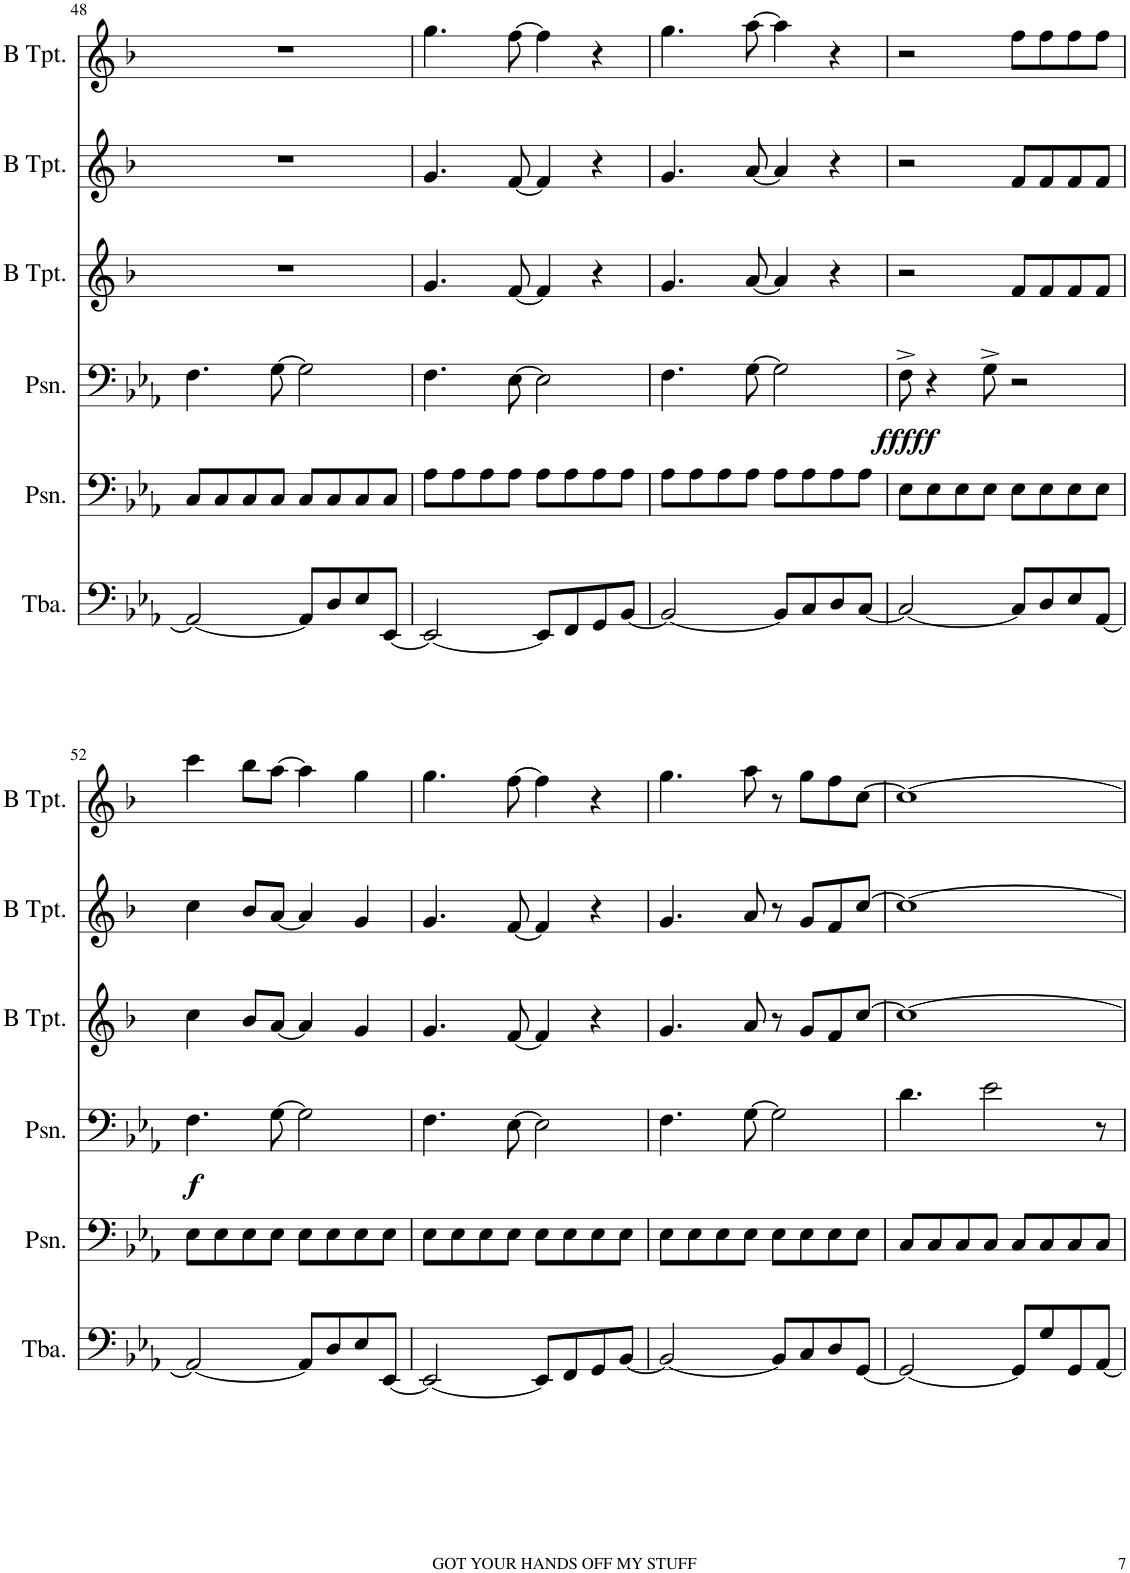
**kern	**kern	**kern	**dynam	**kern	**kern	**kern
*part6	*part5	*part4	*part4	*part3	*part2	*part1
*staff6	*staff5	*staff4	*staff4	*staff3	*staff2	*staff1
*I"Tuba	*I"Posaune	*I"Posaune	*	*I"Trompete in B	*I"Trompete in B	*I"Trompete in B
*I'Tba.	*I'Psn.	*I'Psn.	*	*	*	*
!!LO:PB:g=z
*clefF4	*clefF4	*clefF4	*	*clefG2	*clefG2	*clefG2
*	*	*	*	*Trd1c2	*Trd1c2	*Trd1c2
*k[b-e-a-]	*k[b-e-a-]	*k[b-e-a-]	*	*k[b-]	*k[b-]	*k[b-]
*M4/4	*M4/4	*M4/4	*	*M4/4	*M4/4	*M4/4
=48	=48	=48	=48	=48	=48	=48
2AA-/_	8C/L	4.F\	.	1r	1r	1r
.	8C/	.	.	.	.	.
.	8C/	.	.	.	.	.
.	8C/J	[8G\	.	.	.	.
8AA-/L]	8C/L	2G\]	.	.	.	.
8D/	8C/	.	.	.	.	.
8E-/	8C/	.	.	.	.	.
[8EE-/J	8C/J	.	.	.	.	.
=49	=49	=49	=49	=49	=49	=49
2EE-/_	8A-\L	4.F\	.	4.g/	4.g/	4.gg\
.	8A-\	.	.	.	.	.
.	8A-\	.	.	.	.	.
.	8A-\J	[8E-\	.	[8f/	[8f/	[8ff\
8EE-/L]	8A-\L	2E-\]	.	4f/]	4f/]	4ff\]
8FF/	8A-\	.	.	.	.	.
8GG/	8A-\	.	.	4r	4r	4r
[8BB-/J	8A-\J	.	.	.	.	.
=50	=50	=50	=50	=50	=50	=50
2BB-/_	8A-\L	4.F\	.	4.g/	4.g/	4.gg\
.	8A-\	.	.	.	.	.
.	8A-\	.	.	.	.	.
.	8A-\J	[8G\	.	[8a/	[8a/	[8aa\
8BB-/L]	8A-\L	2G\]	.	4a/]	4a/]	4aa\]
8C/	8A-\	.	.	.	.	.
8D/	8A-\	.	.	4r	4r	4r
[8C/J	8A-\J	.	.	.	.	.
=51	=51	=51	=51	=51	=51	=51
!	!	!	!LO:DY:b	!	!	!
2C/_	8E-\L	8F^\	fffff	2r	2r	2r
.	8E-\	4r	.	.	.	.
.	8E-\	.	.	.	.	.
.	8E-\J	8G^\	.	.	.	.
8C/L]	8E-\L	2r	.	8f/L	8f/L	8ff\L
8D/	8E-\	.	.	8f/	8f/	8ff\
8E-/	8E-\	.	.	8f/	8f/	8ff\
[8AA-/J	8E-\J	.	.	8f/J	8f/J	8ff\J
!!LO:LB:g=z
=52	=52	=52	=52	=52	=52	=52
!	!	!	!LO:DY:b	!	!	!
2AA-/_	8E-\L	4.F\	f	4cc\	4cc\	4ccc\
.	8E-\	.	.	.	.	.
.	8E-\	.	.	8b-/L	8b-/L	8bb-\L
.	8E-\J	[8G\	.	[8a/J	[8a/J	[8aa\J
8AA-/L]	8E-\L	2G\]	.	4a/]	4a/]	4aa\]
8D/	8E-\	.	.	.	.	.
8E-/	8E-\	.	.	4g/	4g/	4gg\
[8EE-/J	8E-\J	.	.	.	.	.
=53	=53	=53	=53	=53	=53	=53
2EE-/_	8E-\L	4.F\	.	4.g/	4.g/	4.gg\
.	8E-\	.	.	.	.	.
.	8E-\	.	.	.	.	.
.	8E-\J	[8E-\	.	[8f/	[8f/	[8ff\
8EE-/L]	8E-\L	2E-\]	.	4f/]	4f/]	4ff\]
8FF/	8E-\	.	.	.	.	.
8GG/	8E-\	.	.	4r	4r	4r
[8BB-/J	8E-\J	.	.	.	.	.
=54	=54	=54	=54	=54	=54	=54
2BB-/_	8E-\L	4.F\	.	4.g/	4.g/	4.gg\
.	8E-\	.	.	.	.	.
.	8E-\	.	.	.	.	.
.	8E-\J	[8G\	.	8a/	8a/	8aa\
8BB-/L]	8E-\L	2G\]	.	8r	8r	8r
8C/	8E-\	.	.	8g/L	8g/L	8gg\L
8D/	8E-\	.	.	8f/	8f/	8ff\
[8GG/J	8E-\J	.	.	[8cc/J	[8cc/J	[8cc\J
=55	=55	=55	=55	=55	=55	=55
2GG/_	8C/L	4.d\	.	1cc_	1cc_	1cc_
.	8C/	.	.	.	.	.
.	8C/	.	.	.	.	.
.	8C/J	2e-\	.	.	.	.
8GG/L]	8C/L	.	.	.	.	.
8G/	8C/	.	.	.	.	.
8GG/	8C/	.	.	.	.	.
[8AA-/J	8C/J	8r	.	.	.	.
=	=	=	=	=	=	=
*-	*-	*-	*-	*-	*-	*-
